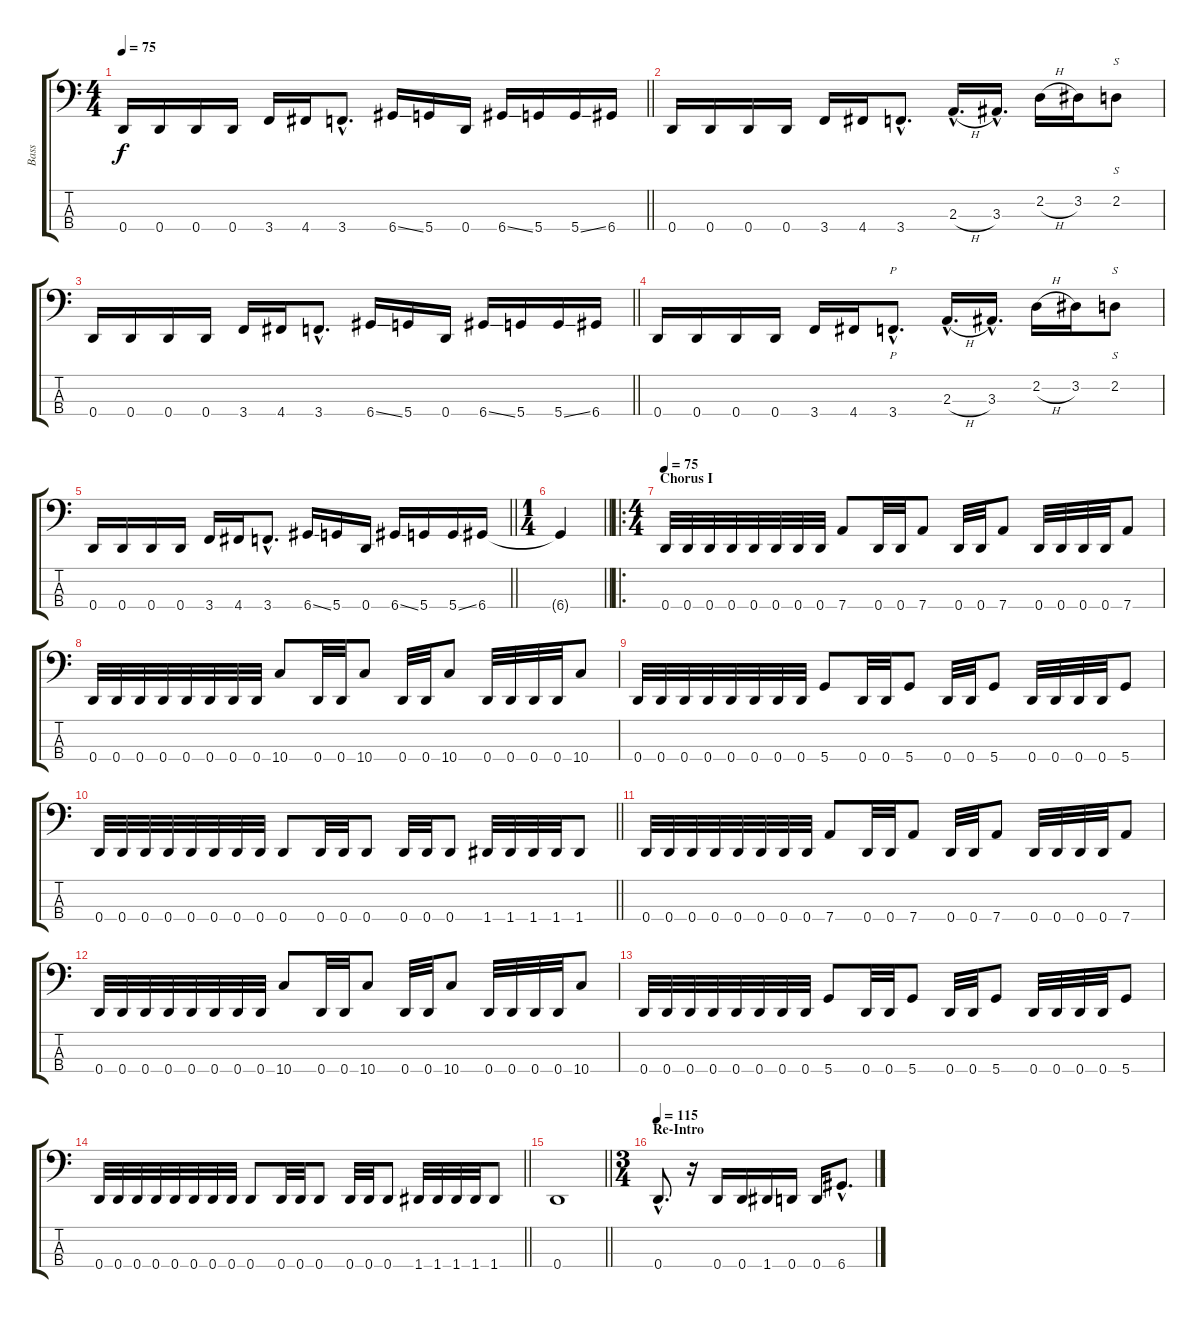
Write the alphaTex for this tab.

\track ("Bass" "Bass") {instrument electricbasspick}
\staff {score tabs}
\tuning (F2 C2 G1 D1) {hide}
\ts (4 4)
\tempo 75
\clef f4
\barLineRight lightlight
\ks c
0.4.16{dy f} 0.4.16 0.4.16 0.4.16 3.4.16 4.4.16 3.4{hac}.8{d} 6.4{ss}.16 5.4.16 0.4.16 6.4{ss}.16 5.4.16 5.4{ss}.16 6.4.16 |
0.4.16 0.4.16 0.4.16 0.4.16 3.4.16 4.4.16 3.4{hac}.8{d} 2.3{h hac}.16{d} 3.3{hac}.16{d} 2.2{h}.16 3.2.16 2.2.8{s} |
\barLineRight lightlight
0.4.16 0.4.16 0.4.16 0.4.16 3.4.16 4.4.16 3.4{hac}.8{d} 6.4{ss}.16 5.4.16 0.4.16 6.4{ss}.16 5.4.16 5.4{ss}.16 6.4.16 |
0.4.16 0.4.16 0.4.16 0.4.16 3.4.16 4.4.16 3.4{hac}.8{p d} 2.3{h hac}.16{d} 3.3{hac}.16{d} 2.2{h}.16 3.2.16 2.2.8{s} |
\barLineRight lightlight
0.4.16 0.4.16 0.4.16 0.4.16 3.4.16 4.4.16 3.4{hac}.8{d} 6.4{ss}.16 5.4.16 0.4.16 6.4{ss}.16 5.4.16 5.4{ss}.16 6.4.16 |
\ts (1 4)
\barLineRight lightlight
6.4{t}.4 |
\ro
\ts (4 4)
\section ("" "Chorus I")
\tempo 75
0.4.32 0.4.32 0.4.32 0.4.32 0.4.32 0.4.32 0.4.32 0.4.32 7.4.8 0.4.32 0.4.32 7.4.8 0.4.32 0.4.32 7.4.8 0.4.32 0.4.32 0.4.32 0.4.32 7.4.8 |
0.4.32 0.4.32 0.4.32 0.4.32 0.4.32 0.4.32 0.4.32 0.4.32 10.4.8 0.4.32 0.4.32 10.4.8 0.4.32 0.4.32 10.4.8 0.4.32 0.4.32 0.4.32 0.4.32 10.4.8 |
0.4.32 0.4.32 0.4.32 0.4.32 0.4.32 0.4.32 0.4.32 0.4.32 5.4.8 0.4.32 0.4.32 5.4.8 0.4.32 0.4.32 5.4.8 0.4.32 0.4.32 0.4.32 0.4.32 5.4.8 |
\barLineRight lightlight
0.4.32 0.4.32 0.4.32 0.4.32 0.4.32 0.4.32 0.4.32 0.4.32 0.4.8 0.4.32 0.4.32 0.4.8 0.4.32 0.4.32 0.4.8 1.4.32 1.4.32 1.4.32 1.4.32 1.4.8 |
0.4.32 0.4.32 0.4.32 0.4.32 0.4.32 0.4.32 0.4.32 0.4.32 7.4.8 0.4.32 0.4.32 7.4.8 0.4.32 0.4.32 7.4.8 0.4.32 0.4.32 0.4.32 0.4.32 7.4.8 |
0.4.32 0.4.32 0.4.32 0.4.32 0.4.32 0.4.32 0.4.32 0.4.32 10.4.8 0.4.32 0.4.32 10.4.8 0.4.32 0.4.32 10.4.8 0.4.32 0.4.32 0.4.32 0.4.32 10.4.8 |
0.4.32 0.4.32 0.4.32 0.4.32 0.4.32 0.4.32 0.4.32 0.4.32 5.4.8 0.4.32 0.4.32 5.4.8 0.4.32 0.4.32 5.4.8 0.4.32 0.4.32 0.4.32 0.4.32 5.4.8 |
\barLineRight lightlight
0.4.32 0.4.32 0.4.32 0.4.32 0.4.32 0.4.32 0.4.32 0.4.32 0.4.8 0.4.32 0.4.32 0.4.8 0.4.32 0.4.32 0.4.8 1.4.32 1.4.32 1.4.32 1.4.32 1.4.8 |
\barLineRight lightlight
0.4.1 |
\ts (3 4)
\section ("" "Re-Intro")
\tempo 115
0.4{hac}.8{d} r.16 0.4.16 0.4.16 1.4.16 0.4.16 0.4.16 6.4{hac}.8{d}
